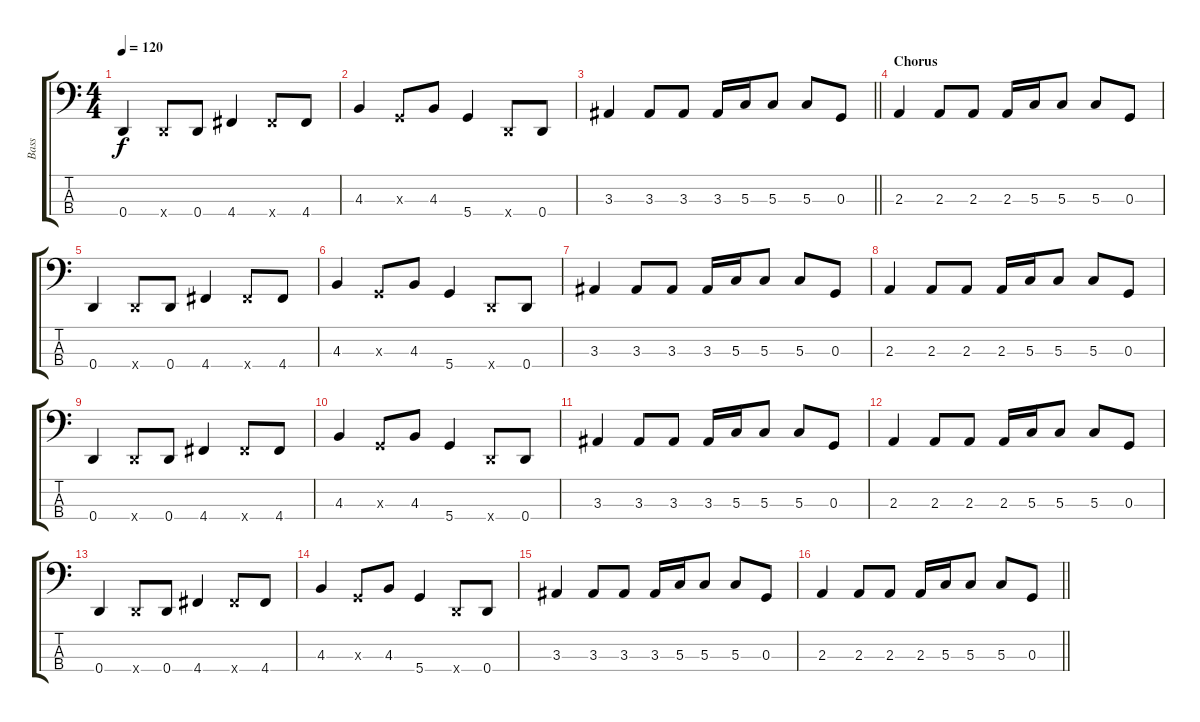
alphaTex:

\track ("Bass" "Bass") {instrument electricbassfinger}
\staff {score tabs}
\tuning (F2 C2 G1 D1) {hide}
\ts (4 4)
\tempo 120
\clef f4
\ks c
0.4.4{dy f} 0.4{x}.8 0.4.8 4.4.4 4.4{x}.8 4.4.8 |
4.3.4 0.3{x}.8 4.3.8 5.4.4 0.4{x}.8 0.4.8 |
\barLineRight lightlight
3.3.4 3.3.8 3.3.8 3.3.16 5.3.16 5.3.8 5.3.8 0.3.8 |
\section ("" "Chorus")
2.3.4 2.3.8 2.3.8 2.3.16 5.3.16 5.3.8 5.3.8 0.3.8 |
0.4.4 0.4{x}.8 0.4.8 4.4.4 4.4{x}.8 4.4.8 |
4.3.4 0.3{x}.8 4.3.8 5.4.4 0.4{x}.8 0.4.8 |
3.3.4 3.3.8 3.3.8 3.3.16 5.3.16 5.3.8 5.3.8 0.3.8 |
2.3.4 2.3.8 2.3.8 2.3.16 5.3.16 5.3.8 5.3.8 0.3.8 |
0.4.4 0.4{x}.8 0.4.8 4.4.4 4.4{x}.8 4.4.8 |
4.3.4 0.3{x}.8 4.3.8 5.4.4 0.4{x}.8 0.4.8 |
3.3.4 3.3.8 3.3.8 3.3.16 5.3.16 5.3.8 5.3.8 0.3.8 |
2.3.4 2.3.8 2.3.8 2.3.16 5.3.16 5.3.8 5.3.8 0.3.8 |
0.4.4 0.4{x}.8 0.4.8 4.4.4 4.4{x}.8 4.4.8 |
4.3.4 0.3{x}.8 4.3.8 5.4.4 0.4{x}.8 0.4.8 |
3.3.4 3.3.8 3.3.8 3.3.16 5.3.16 5.3.8 5.3.8 0.3.8 |
\barLineRight lightlight
2.3.4 2.3.8 2.3.8 2.3.16 5.3.16 5.3.8 5.3.8 0.3.8
